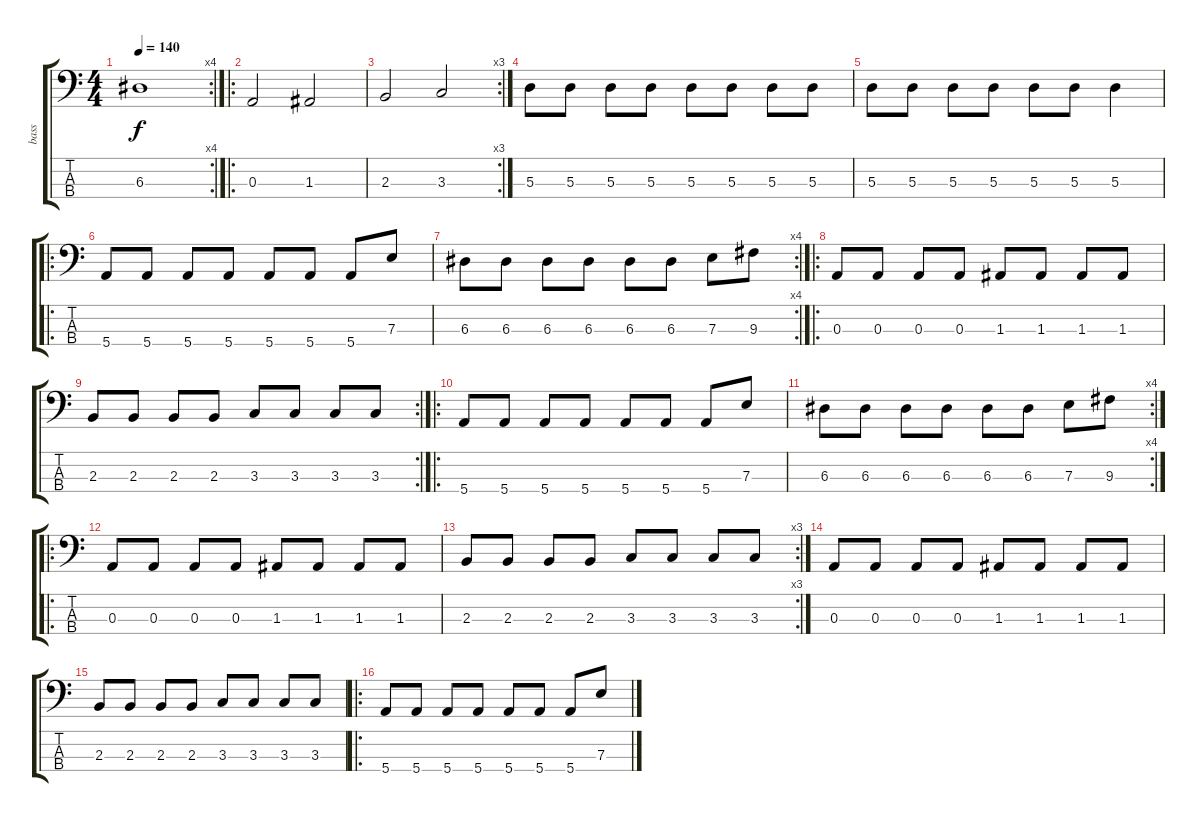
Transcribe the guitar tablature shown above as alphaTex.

\track ("bass" "bass") {instrument electricbassfinger}
\staff {score tabs}
\tuning (G2 D2 A1 E1) {hide}
\rc 4
\ts (4 4)
\tempo 140
\clef f4
\ks c
6.3.1{dy f} |
\ro
0.3.2 1.3.2 |
\rc 3
2.3.2 3.3.2 |
5.3.8 5.3.8 5.3.8 5.3.8 5.3.8 5.3.8 5.3.8 5.3.8 |
5.3.8 5.3.8 5.3.8 5.3.8 5.3.8 5.3.8 5.3.4 |
\ro
5.4.8 5.4.8 5.4.8 5.4.8 5.4.8 5.4.8 5.4.8 7.3.8 |
\rc 4
6.3.8 6.3.8 6.3.8 6.3.8 6.3.8 6.3.8 7.3.8 9.3.8 |
\ro
0.3.8 0.3.8 0.3.8 0.3.8 1.3.8 1.3.8 1.3.8 1.3.8 |
\rc 2
2.3.8 2.3.8 2.3.8 2.3.8 3.3.8 3.3.8 3.3.8 3.3.8 |
\ro
5.4.8 5.4.8 5.4.8 5.4.8 5.4.8 5.4.8 5.4.8 7.3.8 |
\rc 4
6.3.8 6.3.8 6.3.8 6.3.8 6.3.8 6.3.8 7.3.8 9.3.8 |
\ro
0.3.8 0.3.8 0.3.8 0.3.8 1.3.8 1.3.8 1.3.8 1.3.8 |
\rc 3
2.3.8 2.3.8 2.3.8 2.3.8 3.3.8 3.3.8 3.3.8 3.3.8 |
0.3.8 0.3.8 0.3.8 0.3.8 1.3.8 1.3.8 1.3.8 1.3.8 |
2.3.8 2.3.8 2.3.8 2.3.8 3.3.8 3.3.8 3.3.8 3.3.8 |
\ro
5.4.8 5.4.8 5.4.8 5.4.8 5.4.8 5.4.8 5.4.8 7.3.8
